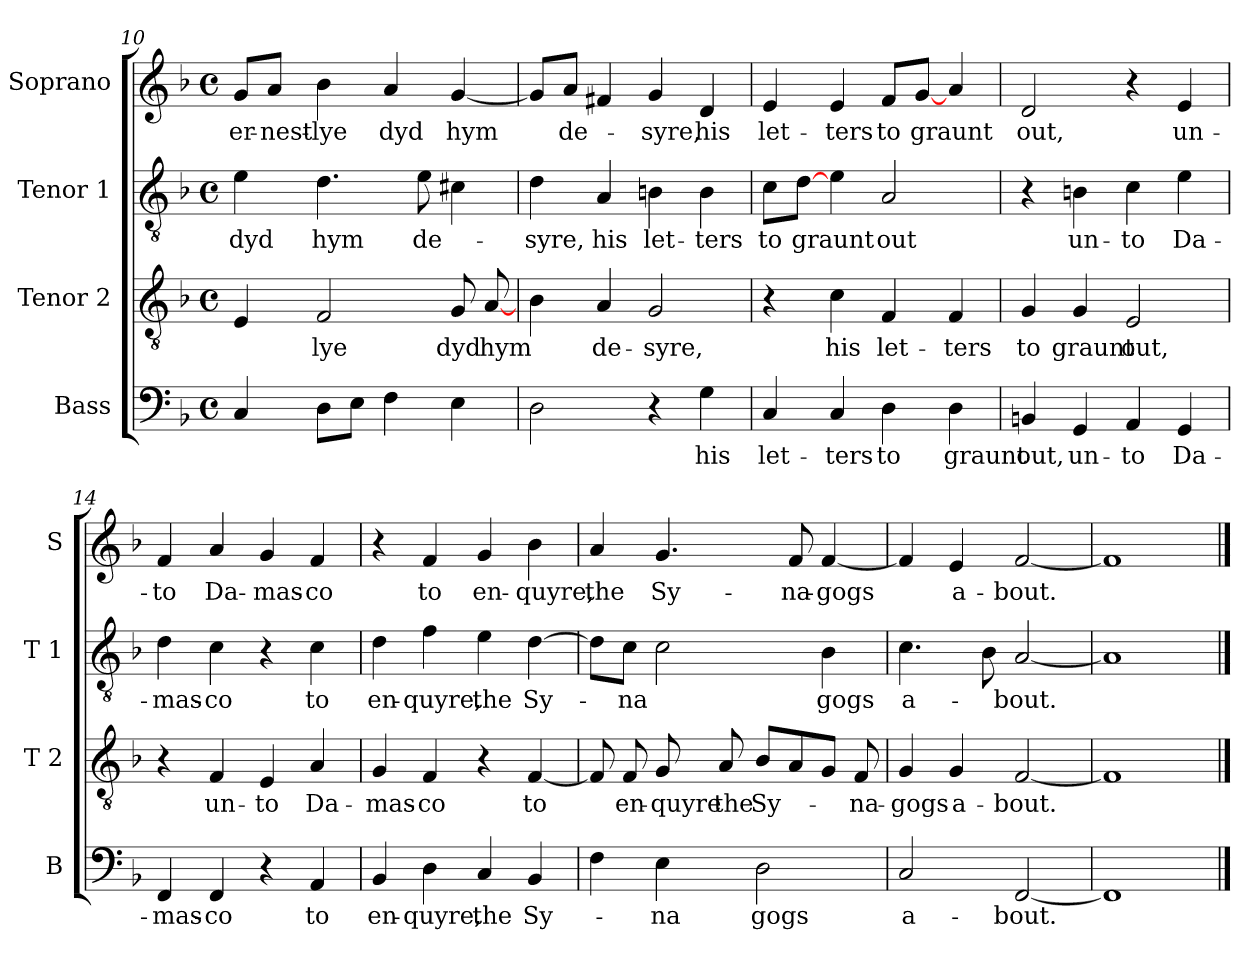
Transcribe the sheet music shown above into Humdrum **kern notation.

**kern	**text	**kern	**text	**kern	**text	**kern	**text
*part4	*part4	*part3	*part3	*part2	*part2	*part1	*part1
*staff4	*staff4	*staff3	*staff3	*staff2	*staff2	*staff1	*staff1
*I"Bass	*	*I"Tenor 2	*	*I"Tenor 1	*	*I"Soprano	*
*I'B	*	*I'T 2	*	*I'T 1	*	*I'S	*
*clefF4	*	*clefGv2	*	*clefGv2	*	*clefG2	*
*k[b-]	*	*k[b-]	*	*k[b-]	*	*k[b-]	*
*F:	*	*F:	*	*F:	*	*F:	*
*M4/4	*	*M4/4	*	*M4/4	*	*M4/4	*
*met(c)	*	*met(c)	*	*met(c)	*	*met(c)	*
=10	=10	=10	=10	=10	=10	=10	=10
!	!	!	!	!	!LO:LY:b	!	!LO:LY:b
4C/	.	4E/	.	4e\	dyd	8g/L	er-
!	!	!	!	!	!	!	!LO:LY:b
.	.	.	.	.	.	8a/J	-nest-
!	!	!	!LO:LY:b	!	!LO:LY:b	!	!LO:LY:b
8D\L	.	2F/	-lye	4.d\	hym	4b-\	-lye
8E\J	.	.	.	.	.	.	.
!	!	!	!	!	!	!	!LO:LY:b
4F\	.	.	.	.	.	4a/	dyd
!	!	!	!	!	!LO:LY:b	!	!
.	.	.	.	8e\	de-	.	.
!	!	!	!LO:LY:b	!	!	!	!LO:LY:b
4E\	.	8G/	dyd	4c#X\	.	[4g/	hym
!	!	!	!LO:LY:b	!	!	!	!
.	.	[8A/	hym	.	.	.	.
=11	=11	=11	=11	=11	=11	=11	=11
!	!	!	!	!	!LO:LY:b	!	!
2D\	.	4B-\	.	4d\	-syre,	8g/L]	.
!	!	!	!	!	!	!	!LO:LY:b
.	.	.	.	.	.	8a/J	de-
!	!	!	!LO:LY:b	!	!LO:LY:b	!	!
.	.	4A/	de-	4A/	his	4f#X/	.
!	!	!	!LO:LY:b	!	!LO:LY:b	!	!LO:LY:b
4r	.	2G/	-syre,	4Bn\	let-	4g/	-syre,
!	!LO:LY:b	!	!	!	!LO:LY:b	!	!LO:LY:b
4G\	his	.	.	4B\	-ters	4d/	his
!!LO:PB:g=z
=12	=12	=12	=12	=12	=12	=12	=12
!	!LO:LY:b	!	!	!	!LO:LY:b	!	!LO:LY:b
4C/	let-	4r	.	8c\L	to	4e/	let-
!	!	!	!	!	!LO:LY:b	!	!
.	.	.	.	[8d\J	graunt	.	.
!	!LO:LY:b	!	!LO:LY:b	!	!	!	!LO:LY:b
4C/	-ters	4c\	his	4e\	.	4e/	-ters
!	!LO:LY:b	!	!LO:LY:b	!	!LO:LY:b	!	!LO:LY:b
4D\	to	4F/	let-	2A/	out	8f/L	to
!	!	!	!	!	!	!	!LO:LY:b
.	.	.	.	.	.	[8g/J	graunt
!	!LO:LY:b	!	!LO:LY:b	!	!	!	!
4D\	graunt	4F/	-ters	.	.	4a/	.
=13	=13	=13	=13	=13	=13	=13	=13
!	!LO:LY:b	!	!LO:LY:b	!	!	!	!LO:LY:b
4BBn/	out,	4G/	to	4r	.	2d/	out,
!	!LO:LY:b	!	!LO:LY:b	!	!LO:LY:b	!	!
4GG/	un-	4G/	graunt	4Bn\	un-	.	.
!	!LO:LY:b	!	!LO:LY:b	!	!LO:LY:b	!	!
4AA/	-to	2E/	out,	4c\	-to	4r	.
!	!LO:LY:b	!	!	!	!LO:LY:b	!	!LO:LY:b
4GG/	Da-	.	.	4e\	Da-	4e/	un-
=14	=14	=14	=14	=14	=14	=14	=14
!	!LO:LY:b	!	!	!	!LO:LY:b	!	!LO:LY:b
4FF/	-mas-	4r	.	4d\	-mas-	4f/	-to
!	!LO:LY:b	!	!LO:LY:b	!	!LO:LY:b	!	!LO:LY:b
4FF/	-co	4F/	un-	4c\	-co	4a/	Da-
!	!	!	!LO:LY:b	!	!	!	!LO:LY:b
4r	.	4E/	-to	4r	.	4g/	-mas-
!	!LO:LY:b	!	!LO:LY:b	!	!LO:LY:b	!	!LO:LY:b
4AA/	to	4A/	Da-	4c\	to	4f/	-co
=15	=15	=15	=15	=15	=15	=15	=15
!	!LO:LY:b	!	!LO:LY:b	!	!LO:LY:b	!	!
4BB-/	en-	4G/	-mas-	4d\	en-	4r	.
!	!LO:LY:b	!	!LO:LY:b	!	!LO:LY:b	!	!LO:LY:b
4D\	-quyre,	4F/	-co	4f\	-quyre,	4f/	to
!	!LO:LY:b	!	!	!	!LO:LY:b	!	!LO:LY:b
4C/	the	4r	.	4e\	the	4g/	en-
!	!LO:LY:b	!	!LO:LY:b	!	!LO:LY:b	!	!LO:LY:b
4BB-/	Sy-	[4F/	to	[4d\	Sy-	4b-\	-quyre,
!!LO:LB:g=z
=16	=16	=16	=16	=16	=16	=16	=16
!	!	!	!	!	!	!	!LO:LY:b
4F\	.	8F/]	.	8d\L]	.	4a/	the
!	!	!	!LO:LY:b	!	!LO:LY:b	!	!
.	.	8F/	en-	8c\J	-na	.	.
!	!LO:LY:b	!	!LO:LY:b	!	!	!	!LO:LY:b
4E\	-na	8G/	-quyre	2c\	.	4.g/	Sy-
!	!	!	!LO:LY:b	!	!	!	!
.	.	8A/	the	.	.	.	.
!	!LO:LY:b	!	!LO:LY:b	!	!	!	!
2D\	gogs	8B-/L	Sy-	.	.	.	.
!	!	!	!	!	!	!	!LO:LY:b
.	.	8A/	.	.	.	8f/	-na-
!	!	!	!	!	!LO:LY:b	!	!LO:LY:b
.	.	8G/J	.	4B-\	gogs	[4f/	-gogs
!	!	!	!LO:LY:b	!	!	!	!
.	.	8F/	-na-	.	.	.	.
=17	=17	=17	=17	=17	=17	=17	=17
!	!LO:LY:b	!	!LO:LY:b	!	!LO:LY:b	!	!
2C/	a-	4G/	-gogs	4.c\	a-	4f/]	.
!	!	!	!LO:LY:b	!	!	!	!LO:LY:b
.	.	4G/	a-	.	.	4e/	a-
.	.	.	.	8B-\	.	.	.
!	!LO:LY:b	!	!LO:LY:b	!	!LO:LY:b	!	!LO:LY:b
[2FF/	-bout.	[2F/	-bout.	[2A/	-bout.	[2f/	-bout.
=18	=18	=18	=18	=18	=18	=18	=18
1FF]	.	1F]	.	1A]	.	1f]	.
==	==	==	==	==	==	==	==
*-	*-	*-	*-	*-	*-	*-	*-
